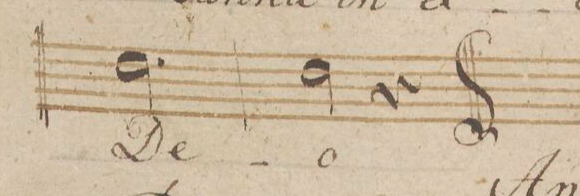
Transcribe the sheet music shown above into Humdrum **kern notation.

**kern	**text	**dynam
*I"Tenore.	*	*
*clefC4	*	*
*k[b-]	*	*
*met(c)	*	*
*M3/4	*	*
2.c\	De-	.
=57	=57	=57
2c\	-o	.
4r	.	.
==	==	==
*-	*-	*-
